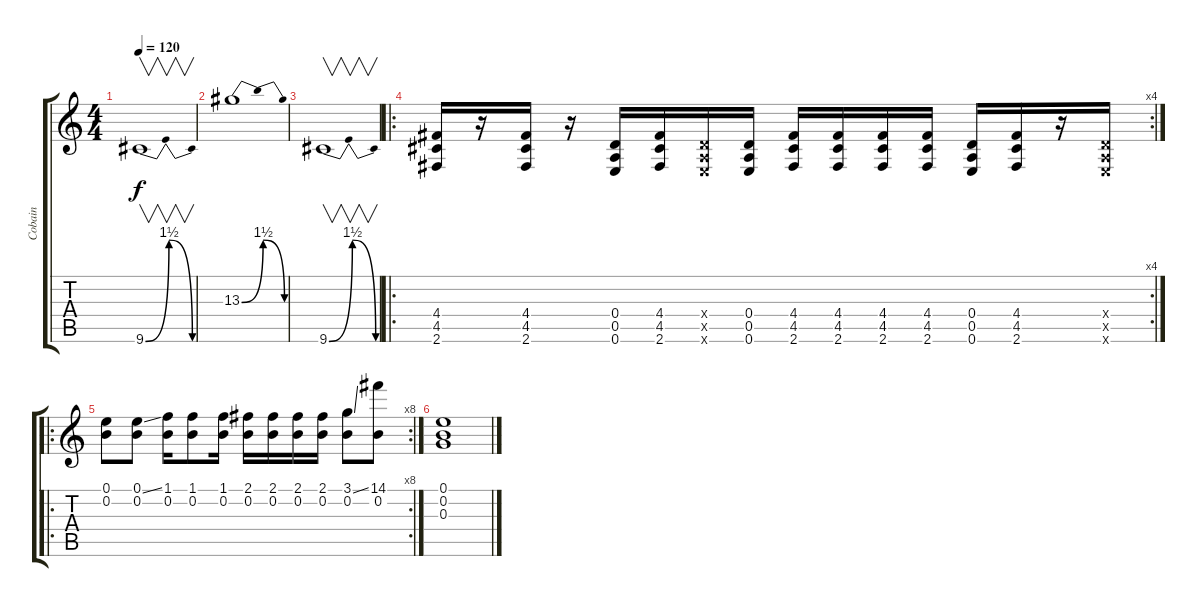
\track ("Cobain" "Cobain") {instrument distortionguitar}
\staff {score tabs}
\tuning (E4 B3 G3 D3 A2 E2) {hide}
\ts (4 4)
\tempo 120
\clef g2
\ks c
9.6{be (bendrelease 0 0 30 6 45 6 60 0)}.1{v dy f} |
13.3{be (bendrelease 0 0 30 6 45 6 60 0)}.1 |
9.6{be (bendrelease 0 0 30 6 45 6 60 0)}.1{v} |
\ro
\rc 4
(4.4 4.5 2.6).16 r.16 (4.4 4.5 2.6).16 r.16 (0.4 0.5 0.6).16 (4.4 4.5 2.6).16 (0.4{x} 0.5{x} 0.6{x}).16 (0.4 0.5 0.6).16 (4.4 4.5 2.6).16 (4.4 4.5 2.6).16 (4.4 4.5 2.6).16 (4.4 4.5 2.6).16 (0.4 0.5 0.6).16 (4.4 4.5 2.6).16 r.16 (0.4{x} 0.5{x} 0.6{x}).16 |
\ro
\rc 8
(0.1 0.2).8 (0.1{ss} 0.2).8 (1.1 0.2).16 (1.1 0.2).8 (1.1 0.2).16 (2.1 0.2).16 (2.1 0.2).16 (2.1 0.2).16 (2.1 0.2).16 (3.1{ss} 0.2).8 (14.1 0.2).8 |
(0.1 0.2 0.3).1
